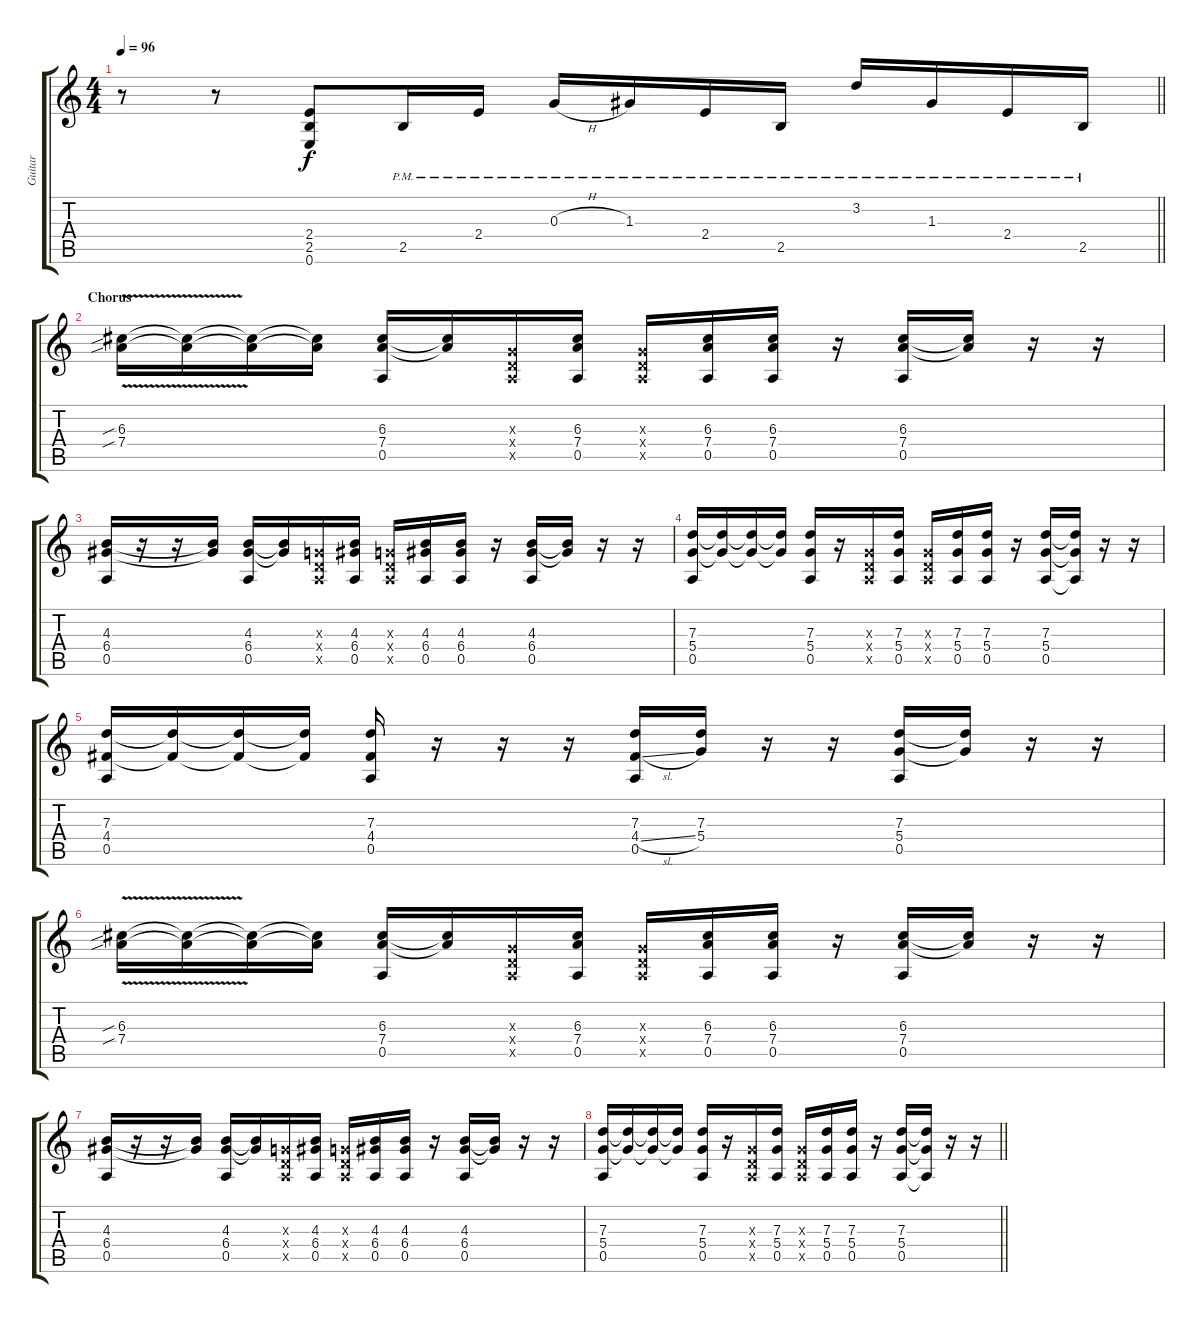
\track ("Guitar" "Guitar") {instrument overdrivenguitar}
\staff {score tabs}
\tuning (E4 B3 G3 D3 A2 E2) {hide}
\ts (4 4)
\tempo 96
\clef g2
\barLineRight lightlight
\ks c
r.8{dy f} r.8 (2.4{t} 2.5{t} 0.6{t}).8 2.5{pm}.16 2.4{pm}.16 0.3{h pm}.16 1.3{pm}.16 2.4{pm}.16 2.5{pm}.16 3.2{pm}.16 1.3{pm}.16 2.4{pm}.16 2.5{pm}.16 |
\section ("" "Chorus")
(6.3{v sib} 7.4{v sib}).16 (6.3{t} 7.4{t}).16 (6.3{t} 7.4{t}).16 (6.3{t} 7.4{t}).16 (6.3 7.4 0.5).16 (6.3{t} 7.4{t}).16 (0.3{x} 0.4{x} 0.5{x}).16 (6.3 7.4 0.5).16 (0.3{x} 0.4{x} 0.5{x}).16 (6.3 7.4 0.5).16 (6.3 7.4 0.5).16 r.16 (6.3 7.4 0.5).16 (6.3{t} 7.4{t}).16 r.16 r.16 |
(4.3 6.4 0.5).16 r.16 r.16 (4.3{t} 6.4{t}).16 (4.3 6.4 0.5).16 (4.3{t} 6.4{t}).16 (0.3{x} 0.4{x} 0.5{x}).16 (4.3 6.4 0.5).16 (0.3{x} 0.4{x} 0.5{x}).16 (4.3 6.4 0.5).16 (4.3 6.4 0.5).16 r.16 (4.3 6.4 0.5).16 (4.3{t} 6.4{t}).16 r.16 r.16 |
(7.3 5.4 0.5).16 (7.3{t} 5.4{t}).16 (7.3{t} 5.4{t}).16 (7.3{t} 5.4{t}).16 (7.3 5.4 0.5).16 r.16 (0.3{x} 0.4{x} 0.5{x}).16 (7.3 5.4 0.5).16 (0.3{x} 0.4{x} 0.5{x}).16 (7.3 5.4 0.5).16 (7.3 5.4 0.5).16 r.16 (7.3 5.4 0.5).16 (7.3{t} 5.4{t} 0.5{t}).16 r.16 r.16 |
(7.3 4.4 0.5).16 (7.3{t} 4.4{t}).16 (7.3{t} 4.4{t}).16 (7.3{t} 4.4{t}).16 (7.3 4.4 0.5).16 r.16 r.16 r.16 (7.3 4.4{sl} 0.5).16 (7.3 5.4).16 r.16 r.16 (7.3 5.4 0.5).16 (7.3{t} 5.4{t}).16 r.16 r.16 |
(6.3{v sib} 7.4{v sib}).16 (6.3{t} 7.4{t}).16 (6.3{t} 7.4{t}).16 (6.3{t} 7.4{t}).16 (6.3 7.4 0.5).16 (6.3{t} 7.4{t}).16 (0.3{x} 0.4{x} 0.5{x}).16 (6.3 7.4 0.5).16 (0.3{x} 0.4{x} 0.5{x}).16 (6.3 7.4 0.5).16 (6.3 7.4 0.5).16 r.16 (6.3 7.4 0.5).16 (6.3{t} 7.4{t}).16 r.16 r.16 |
(4.3 6.4 0.5).16 r.16 r.16 (4.3{t} 6.4{t}).16 (4.3 6.4 0.5).16 (4.3{t} 6.4{t}).16 (0.3{x} 0.4{x} 0.5{x}).16 (4.3 6.4 0.5).16 (0.3{x} 0.4{x} 0.5{x}).16 (4.3 6.4 0.5).16 (4.3 6.4 0.5).16 r.16 (4.3 6.4 0.5).16 (4.3{t} 6.4{t}).16 r.16 r.16 |
\barLineRight lightlight
(7.3 5.4 0.5).16 (7.3{t} 5.4{t}).16 (7.3{t} 5.4{t}).16 (7.3{t} 5.4{t}).16 (7.3 5.4 0.5).16 r.16 (0.3{x} 0.4{x} 0.5{x}).16 (7.3 5.4 0.5).16 (0.3{x} 0.4{x} 0.5{x}).16 (7.3 5.4 0.5).16 (7.3 5.4 0.5).16 r.16 (7.3 5.4 0.5).16 (7.3{t} 5.4{t} 0.5{t}).16 r.16 r.16
